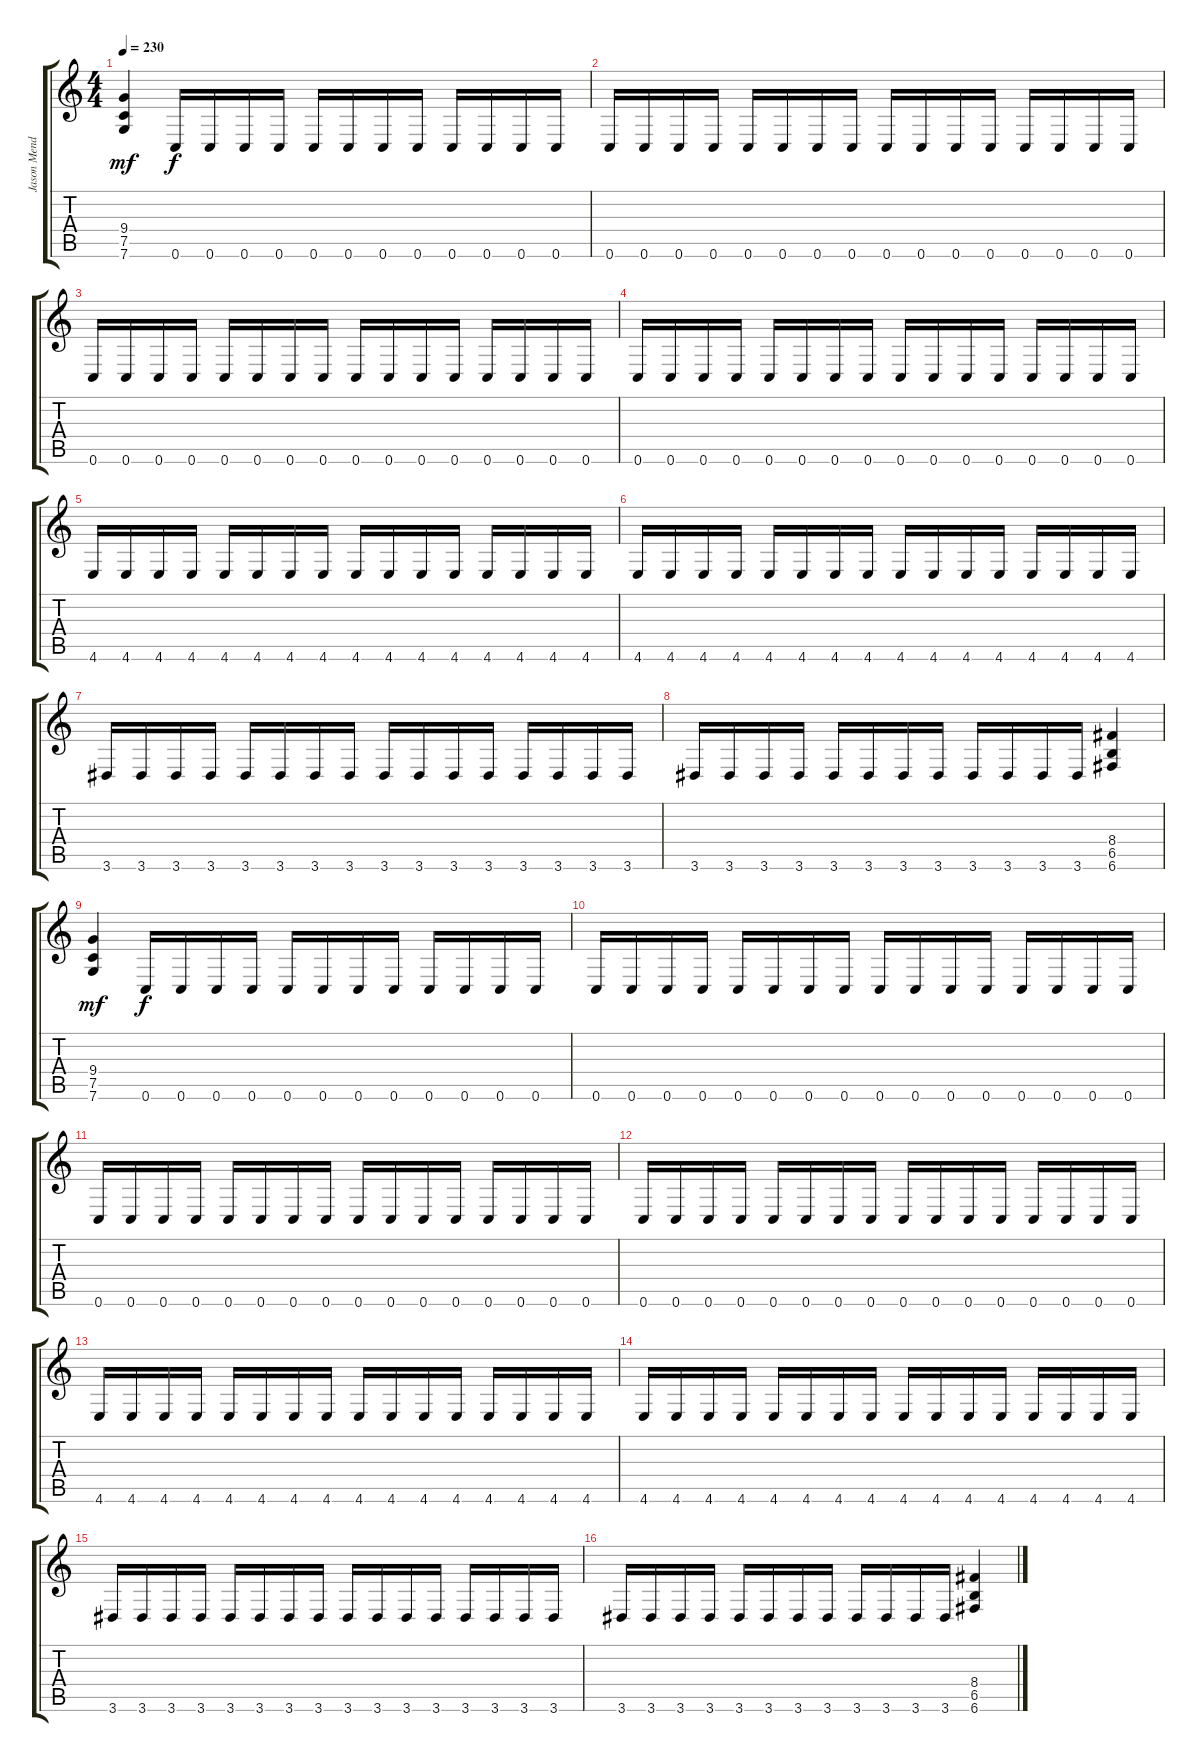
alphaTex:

\track ("Jason Mendonca" "Jason Mend") {instrument distortionguitar}
\staff {score tabs}
\tuning (C4 G3 Eb3 Bb2 F2 C2) {hide}
\ts (4 4)
\tempo 230
\clef g2
\ks c
(9.4 7.5 7.6).4{dy mf} 0.6.16{dy f} 0.6.16 0.6.16 0.6.16 0.6.16 0.6.16 0.6.16 0.6.16 0.6.16 0.6.16 0.6.16 0.6.16 |
0.6.16 0.6.16 0.6.16 0.6.16 0.6.16 0.6.16 0.6.16 0.6.16 0.6.16 0.6.16 0.6.16 0.6.16 0.6.16 0.6.16 0.6.16 0.6.16 |
0.6.16 0.6.16 0.6.16 0.6.16 0.6.16 0.6.16 0.6.16 0.6.16 0.6.16 0.6.16 0.6.16 0.6.16 0.6.16 0.6.16 0.6.16 0.6.16 |
0.6.16 0.6.16 0.6.16 0.6.16 0.6.16 0.6.16 0.6.16 0.6.16 0.6.16 0.6.16 0.6.16 0.6.16 0.6.16 0.6.16 0.6.16 0.6.16 |
4.6.16 4.6.16 4.6.16 4.6.16 4.6.16 4.6.16 4.6.16 4.6.16 4.6.16 4.6.16 4.6.16 4.6.16 4.6.16 4.6.16 4.6.16 4.6.16 |
4.6.16 4.6.16 4.6.16 4.6.16 4.6.16 4.6.16 4.6.16 4.6.16 4.6.16 4.6.16 4.6.16 4.6.16 4.6.16 4.6.16 4.6.16 4.6.16 |
3.6.16 3.6.16 3.6.16 3.6.16 3.6.16 3.6.16 3.6.16 3.6.16 3.6.16 3.6.16 3.6.16 3.6.16 3.6.16 3.6.16 3.6.16 3.6.16 |
3.6.16 3.6.16 3.6.16 3.6.16 3.6.16 3.6.16 3.6.16 3.6.16 3.6.16 3.6.16 3.6.16 3.6.16 (8.4 6.5 6.6).4 |
(9.4 7.5 7.6).4{dy mf} 0.6.16{dy f} 0.6.16 0.6.16 0.6.16 0.6.16 0.6.16 0.6.16 0.6.16 0.6.16 0.6.16 0.6.16 0.6.16 |
0.6.16 0.6.16 0.6.16 0.6.16 0.6.16 0.6.16 0.6.16 0.6.16 0.6.16 0.6.16 0.6.16 0.6.16 0.6.16 0.6.16 0.6.16 0.6.16 |
0.6.16 0.6.16 0.6.16 0.6.16 0.6.16 0.6.16 0.6.16 0.6.16 0.6.16 0.6.16 0.6.16 0.6.16 0.6.16 0.6.16 0.6.16 0.6.16 |
0.6.16 0.6.16 0.6.16 0.6.16 0.6.16 0.6.16 0.6.16 0.6.16 0.6.16 0.6.16 0.6.16 0.6.16 0.6.16 0.6.16 0.6.16 0.6.16 |
4.6.16 4.6.16 4.6.16 4.6.16 4.6.16 4.6.16 4.6.16 4.6.16 4.6.16 4.6.16 4.6.16 4.6.16 4.6.16 4.6.16 4.6.16 4.6.16 |
4.6.16 4.6.16 4.6.16 4.6.16 4.6.16 4.6.16 4.6.16 4.6.16 4.6.16 4.6.16 4.6.16 4.6.16 4.6.16 4.6.16 4.6.16 4.6.16 |
3.6.16 3.6.16 3.6.16 3.6.16 3.6.16 3.6.16 3.6.16 3.6.16 3.6.16 3.6.16 3.6.16 3.6.16 3.6.16 3.6.16 3.6.16 3.6.16 |
3.6.16 3.6.16 3.6.16 3.6.16 3.6.16 3.6.16 3.6.16 3.6.16 3.6.16 3.6.16 3.6.16 3.6.16 (8.4 6.5 6.6).4
